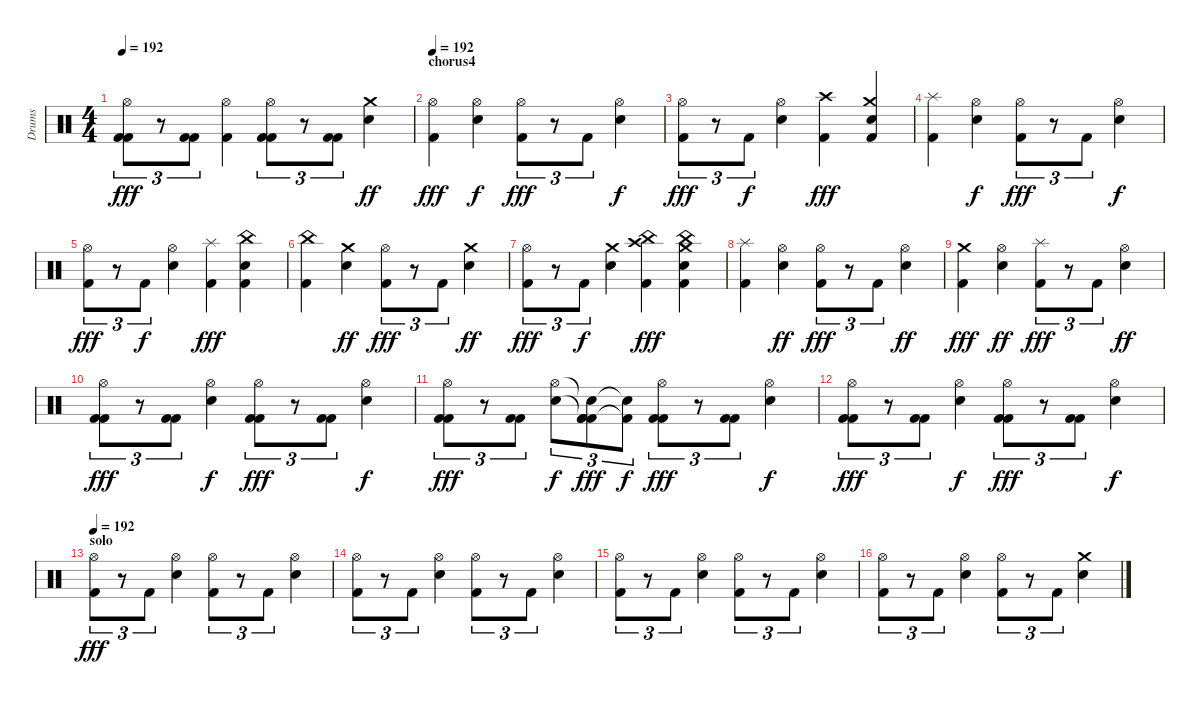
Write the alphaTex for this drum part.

\track ("Drums" "Drums") {instrument percussion}
\staff {score}
\articulation defaults
\ts (4 4)
\tempo 192
\clef neutral
\ks c
("Hi-Hat (open)" "Kick (hit) 2" "Kick (hit) 2").8{tu (3 2) dy fff} r.8{tu (3 2)} ("Kick (hit) 2" "Kick (hit) 2").8{tu (3 2)} ("Hi-Hat (open)" "Kick (hit) 2").4 ("Hi-Hat (open)" "Kick (hit) 2" "Kick (hit) 2").8{tu (3 2)} r.8{tu (3 2)} ("Kick (hit) 2" "Kick (hit) 2").8{tu (3 2)} ("Crash medium (hit)" "Snare (hit) 2").4{dy ff} |
\section ("" "chorus4")
\tempo 192
("Hi-Hat (open)" "Kick (hit) 2").4{dy fff} ("Hi-Hat (open)" "Snare (hit) 2").4{dy f} ("Hi-Hat (open)" "Kick (hit) 2").8{tu (3 2) dy fff} r.8{tu (3 2)} "Kick (hit) 2".8{tu (3 2)} ("Hi-Hat (open)" "Snare (hit) 2").4{dy f} |
("Hi-Hat (open)" "Kick (hit) 2").8{tu (3 2) dy fff} r.8{tu (3 2)} "Kick (hit) 2".8{tu (3 2) dy f} ("Hi-Hat (open)" "Snare (hit) 2").4 ("Crash high (hit)" "Kick (hit) 2").4{dy fff} ("Crash medium (hit)" "Snare (hit) 2" "Kick (hit) 2").4 |
("Splash (hit)" "Kick (hit) 2").4 ("Hi-Hat (open)" "Snare (hit) 2").4{dy f} ("Hi-Hat (open)" "Kick (hit) 2").8{tu (3 2) dy fff} r.8{tu (3 2)} "Kick (hit) 2".8{tu (3 2)} ("Hi-Hat (open)" "Snare (hit) 2").4{dy f} |
("Hi-Hat (open)" "Kick (hit) 2").8{tu (3 2) dy fff} r.8{tu (3 2)} "Kick (hit) 2".8{tu (3 2) dy f} ("Hi-Hat (open)" "Snare (hit) 2").4 ("Splash (hit)" "Kick (hit) 2").4{dy fff} ("China (hit)" "Snare (hit) 2" "Kick (hit) 2").4 |
("China (hit)" "Kick (hit) 2").4 ("Crash medium (hit)" "Snare (hit) 2").4{dy ff} ("Hi-Hat (open)" "Kick (hit) 2").8{tu (3 2) dy fff} r.8{tu (3 2)} "Kick (hit) 2".8{tu (3 2)} ("Crash medium (hit)" "Snare (hit) 2").4{dy ff} |
("Hi-Hat (open)" "Kick (hit) 2").8{tu (3 2) dy fff} r.8{tu (3 2)} "Kick (hit) 2".8{tu (3 2) dy f} ("Crash medium (hit)" "Snare (hit) 2").4 ("Crash high (hit)" "Kick (hit) 2" "China (hit)").4{dy fff} ("Crash medium (hit)" "Snare (hit) 2" "China (hit)" "Kick (hit) 2").4 |
("Splash (hit)" "Kick (hit) 2").4 ("Hi-Hat (open)" "Snare (hit) 2").4{dy ff} ("Hi-Hat (open)" "Kick (hit) 2").8{tu (3 2) dy fff} r.8{tu (3 2)} "Kick (hit) 2".8{tu (3 2)} ("Hi-Hat (open)" "Snare (hit) 2").4{dy ff} |
("Crash medium (hit)" "Kick (hit) 2").4{dy fff} ("Hi-Hat (open)" "Snare (hit) 2").4{dy ff} ("Splash (hit)" "Kick (hit) 2").8{tu (3 2) dy fff} r.8{tu (3 2)} "Kick (hit) 2".8{tu (3 2)} ("Hi-Hat (open)" "Snare (hit) 2").4{dy ff} |
("Hi-Hat (open)" "Kick (hit) 2" "Kick (hit) 2").8{tu (3 2) dy fff} r.8{tu (3 2)} ("Kick (hit) 2" "Kick (hit) 2").8{tu (3 2)} ("Hi-Hat (open)" "Snare (hit) 2").4{dy f} ("Hi-Hat (open)" "Kick (hit) 2" "Kick (hit) 2").8{tu (3 2) dy fff} r.8{tu (3 2)} ("Kick (hit) 2" "Kick (hit) 2").8{tu (3 2)} ("Hi-Hat (open)" "Snare (hit) 2").4{dy f} |
("Hi-Hat (open)" "Kick (hit) 2" "Kick (hit) 2").8{tu (3 2) dy fff} r.8{tu (3 2)} ("Kick (hit) 2" "Kick (hit) 2").8{tu (3 2)} ("Hi-Hat (open)" "Snare (hit) 2").8{tu (3 2) dy f} ("Snare (hit)"{t} "Kick (hit) 2"{t} "Kick (hit) 2" "Kick (hit) 2").8{tu (3 2) dy fff} ("Snare (hit)"{t} "Kick (hit) 2"{t}).8{tu (3 2) dy f} ("Hi-Hat (open)" "Kick (hit) 2" "Kick (hit) 2").8{tu (3 2) dy fff} r.8{tu (3 2)} ("Kick (hit) 2" "Kick (hit) 2").8{tu (3 2)} ("Hi-Hat (open)" "Snare (hit) 2").4{dy f} |
("Hi-Hat (open)" "Kick (hit) 2" "Kick (hit) 2").8{tu (3 2) dy fff} r.8{tu (3 2)} ("Kick (hit) 2" "Kick (hit) 2").8{tu (3 2)} ("Hi-Hat (open)" "Snare (hit) 2").4{dy f} ("Hi-Hat (open)" "Kick (hit) 2" "Kick (hit) 2").8{tu (3 2) dy fff} r.8{tu (3 2)} ("Kick (hit) 2" "Kick (hit) 2").8{tu (3 2)} ("Hi-Hat (open)" "Snare (hit) 2").4{dy f} |
\section ("" "solo")
\tempo 192
("Hi-Hat (open)" "Kick (hit) 2").8{tu (3 2) dy fff volume 13} r.8{tu (3 2)} "Kick (hit) 2".8{tu (3 2)} ("Hi-Hat (open)" "Snare (hit) 2").4 ("Hi-Hat (open)" "Kick (hit) 2").8{tu (3 2)} r.8{tu (3 2)} "Kick (hit) 2".8{tu (3 2)} ("Hi-Hat (open)" "Snare (hit) 2").4 |
("Hi-Hat (open)" "Kick (hit) 2").8{tu (3 2)} r.8{tu (3 2)} "Kick (hit) 2".8{tu (3 2)} ("Hi-Hat (open)" "Snare (hit) 2").4 ("Hi-Hat (open)" "Kick (hit) 2").8{tu (3 2)} r.8{tu (3 2)} "Kick (hit) 2".8{tu (3 2)} ("Hi-Hat (open)" "Snare (hit) 2").4 |
("Hi-Hat (open)" "Kick (hit) 2").8{tu (3 2)} r.8{tu (3 2)} "Kick (hit) 2".8{tu (3 2)} ("Hi-Hat (open)" "Snare (hit) 2").4 ("Hi-Hat (open)" "Kick (hit) 2").8{tu (3 2)} r.8{tu (3 2)} "Kick (hit) 2".8{tu (3 2)} ("Hi-Hat (open)" "Snare (hit) 2").4 |
("Hi-Hat (open)" "Kick (hit) 2").8{tu (3 2)} r.8{tu (3 2)} "Kick (hit) 2".8{tu (3 2)} ("Hi-Hat (open)" "Snare (hit) 2").4 ("Hi-Hat (open)" "Kick (hit) 2").8{tu (3 2)} r.8{tu (3 2)} "Kick (hit) 2".8{tu (3 2)} ("Crash medium (hit)" "Snare (hit) 2").4
